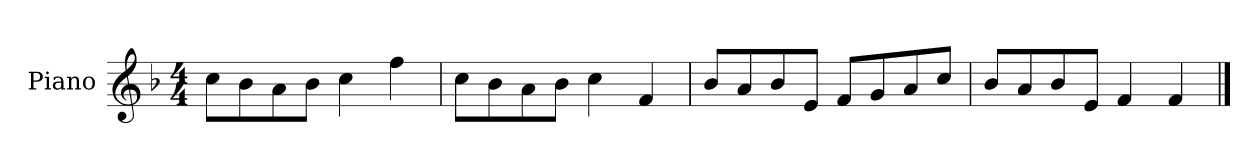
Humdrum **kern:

**kern
*part1
*staff1
*I"Piano
*I'P-no
*clefG2
*k[b-]
*M4/4
*MM90
=1
8cc\L
8b-\
8a\
8b-\J
4cc\
4ff\
=2
8cc\L
8b-\
8a\
8b-\J
4cc\
4f/
=3
8b-/L
8a/
8b-/
8e/J
8f/L
8g/
8a/
8cc/J
=4
8b-/L
8a/
8b-/
8e/J
4f/
4f/
==
*-
